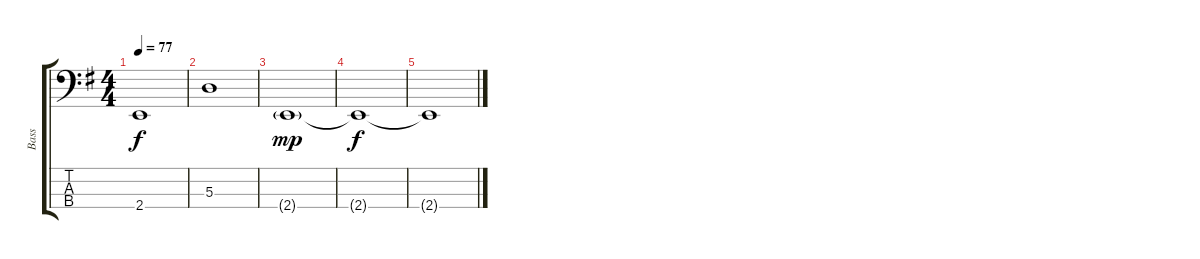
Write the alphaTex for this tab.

\track ("Bass" "Bass") {instrument electricbassfinger}
\staff {score tabs}
\tuning (G2 D2 A1 D1) {hide}
\ts (4 4)
\tempo 77
\clef f4
\ks eminor
2.4.1{dy f} |
5.3.1 |
2.4{g}.1{dy mp} |
2.4{t}.1{dy f} |
2.4{t}.1
